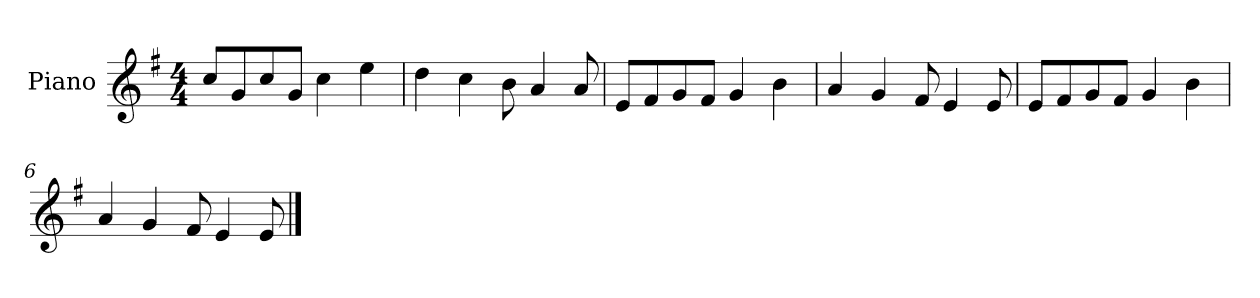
**kern
*part1
*staff1
*I"Piano
*I'P-no
*clefG2
*k[f#]
*M4/4
*MM90
=1
8cc/L
8g/
8cc/
8g/J
4cc\
4ee\
=2
4dd\
4cc\
8b\
4a/
8a/
=3
8e/L
8f#/
8g/
8f#/J
4g/
4b\
=4
4a/
4g/
8f#/
4e/
8e/
=5
8e/L
8f#/
8g/
8f#/J
4g/
4b\
=6
4a/
4g/
8f#/
4e/
8e/
==
*-
